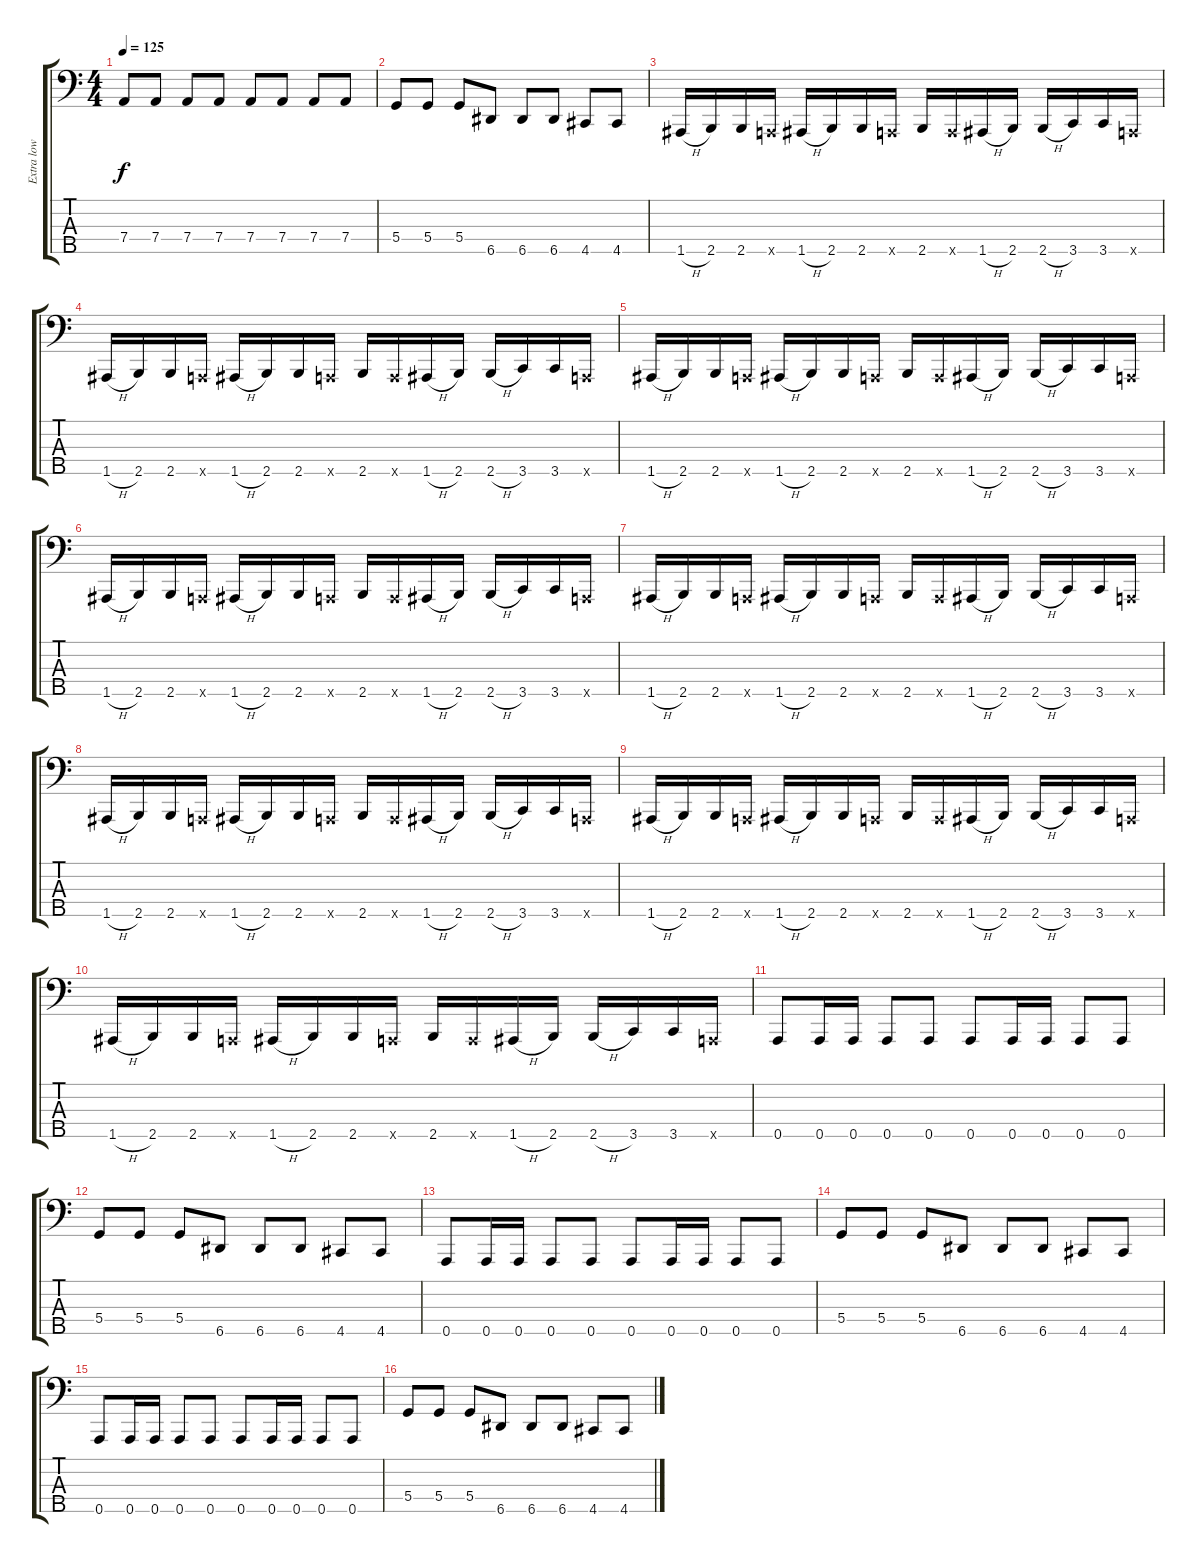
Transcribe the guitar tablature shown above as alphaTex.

\track ("Extra low sound" "Extra low ") {instrument electricbassfinger}
\staff {score tabs}
\tuning (F2 C2 G1 D1 A0) {hide}
\ts (4 4)
\tempo 125
\clef f4
\ks c
7.4.8{dy f instrument electricbassfinger} 7.4.8 7.4.8 7.4.8 7.4.8 7.4.8 7.4.8 7.4.8 |
5.4.8 5.4.8 5.4.8 6.5.8 6.5.8 6.5.8 4.5.8 4.5.8 |
1.5{h}.16 2.5.16 2.5.16 0.5{x}.16 1.5{h}.16 2.5.16 2.5.16 0.5{x}.16 2.5.16 0.5{x}.16 1.5{h}.16 2.5.16 2.5{h}.16 3.5.16 3.5.16 0.5{x}.16 |
1.5{h}.16 2.5.16 2.5.16 0.5{x}.16 1.5{h}.16 2.5.16 2.5.16 0.5{x}.16 2.5.16 0.5{x}.16 1.5{h}.16 2.5.16 2.5{h}.16 3.5.16 3.5.16 0.5{x}.16 |
1.5{h}.16 2.5.16 2.5.16 0.5{x}.16 1.5{h}.16 2.5.16 2.5.16 0.5{x}.16 2.5.16 0.5{x}.16 1.5{h}.16 2.5.16 2.5{h}.16 3.5.16 3.5.16 0.5{x}.16 |
1.5{h}.16 2.5.16 2.5.16 0.5{x}.16 1.5{h}.16 2.5.16 2.5.16 0.5{x}.16 2.5.16 0.5{x}.16 1.5{h}.16 2.5.16 2.5{h}.16 3.5.16 3.5.16 0.5{x}.16 |
1.5{h}.16 2.5.16 2.5.16 0.5{x}.16 1.5{h}.16 2.5.16 2.5.16 0.5{x}.16 2.5.16 0.5{x}.16 1.5{h}.16 2.5.16 2.5{h}.16 3.5.16 3.5.16 0.5{x}.16 |
1.5{h}.16 2.5.16 2.5.16 0.5{x}.16 1.5{h}.16 2.5.16 2.5.16 0.5{x}.16 2.5.16 0.5{x}.16 1.5{h}.16 2.5.16 2.5{h}.16 3.5.16 3.5.16 0.5{x}.16 |
1.5{h}.16 2.5.16 2.5.16 0.5{x}.16 1.5{h}.16 2.5.16 2.5.16 0.5{x}.16 2.5.16 0.5{x}.16 1.5{h}.16 2.5.16 2.5{h}.16 3.5.16 3.5.16 0.5{x}.16 |
1.5{h}.16 2.5.16 2.5.16 0.5{x}.16 1.5{h}.16 2.5.16 2.5.16 0.5{x}.16 2.5.16 0.5{x}.16 1.5{h}.16 2.5.16 2.5{h}.16 3.5.16 3.5.16 0.5{x}.16 |
0.5.8 0.5.16 0.5.16 0.5.8 0.5.8 0.5.8 0.5.16 0.5.16 0.5.8 0.5.8 |
5.4.8 5.4.8 5.4.8 6.5.8 6.5.8 6.5.8 4.5.8 4.5.8 |
0.5.8 0.5.16 0.5.16 0.5.8 0.5.8 0.5.8 0.5.16 0.5.16 0.5.8 0.5.8 |
5.4.8 5.4.8 5.4.8 6.5.8 6.5.8 6.5.8 4.5.8 4.5.8 |
0.5.8 0.5.16 0.5.16 0.5.8 0.5.8 0.5.8 0.5.16 0.5.16 0.5.8 0.5.8 |
5.4.8 5.4.8 5.4.8 6.5.8 6.5.8 6.5.8 4.5.8 4.5.8
